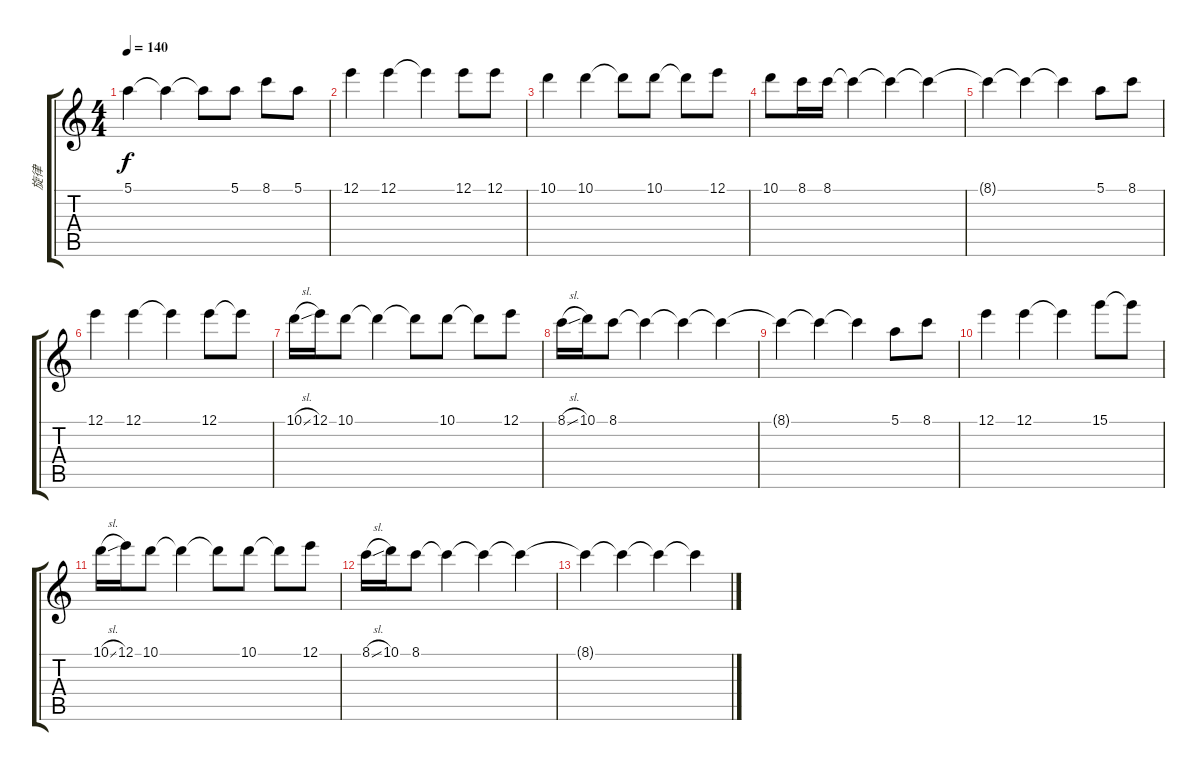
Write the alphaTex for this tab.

\track ("旋律" "旋律") {instrument electricguitarjazz}
\staff {score tabs}
\tuning (E4 B3 G3 D3 A2 E2) {hide}
\ts (4 4)
\tempo 140
\clef g2
\ks c
5.1{t}.4{dy f} 5.1{t}.4 5.1{t}.8 5.1.8 8.1.8 5.1.8 |
12.1.4 12.1.4 12.1{t}.4 12.1.8 12.1.8 |
10.1.4 10.1.4 10.1{t}.8 10.1.8 10.1{t}.8 12.1.8 |
10.1.8 8.1.16 8.1.16 8.1{t}.4 8.1{t}.4 8.1{t}.4 |
8.1{t}.4 8.1{t}.4 8.1{t}.4 5.1.8 8.1.8 |
12.1.4 12.1.4 12.1{t}.4 12.1.8 12.1{t}.8 |
10.1{sl}.16 12.1.16 10.1.8 10.1{t}.4 10.1{t}.8 10.1.8 10.1{t}.8 12.1.8 |
8.1{sl}.16 10.1.16 8.1.8 8.1{t}.4 8.1{t}.4 8.1{t}.4 |
8.1{t}.4 8.1{t}.4 8.1{t}.4 5.1.8 8.1.8 |
12.1.4 12.1.4 12.1{t}.4 15.1.8 15.1{t}.8 |
10.1{sl}.16 12.1.16 10.1.8 10.1{t}.4 10.1{t}.8 10.1.8 10.1{t}.8 12.1.8 |
8.1{sl}.16 10.1.16 8.1.8 8.1{t}.4 8.1{t}.4 8.1{t}.4 |
8.1{t}.4 8.1{t}.4 8.1{t}.4 8.1{t}.4
